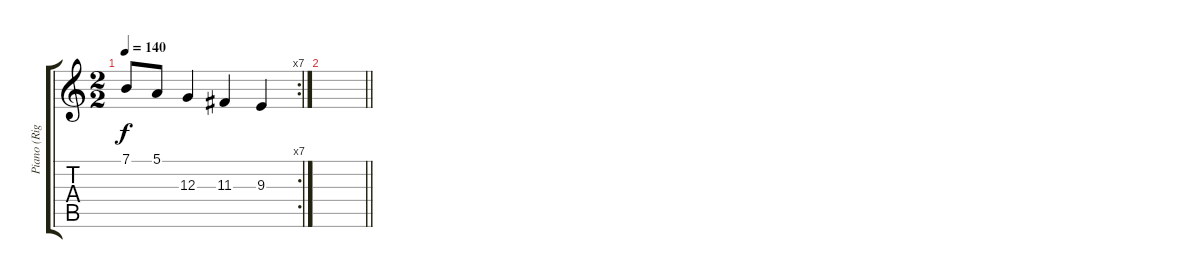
\track ("Piano (Right Hand)" "Piano (Rig") {instrument acousticgrandpiano}
\staff {score tabs}
\tuning (E4 B3 G3 D3 A2 E2) {hide}
\rc 7
\ts (2 2)
\tempo 140
\clef g2
\ks c
7.1.8{dy f} 5.1.8 12.3.4 11.3.4 9.3.4 |
\barLineRight lightlight
